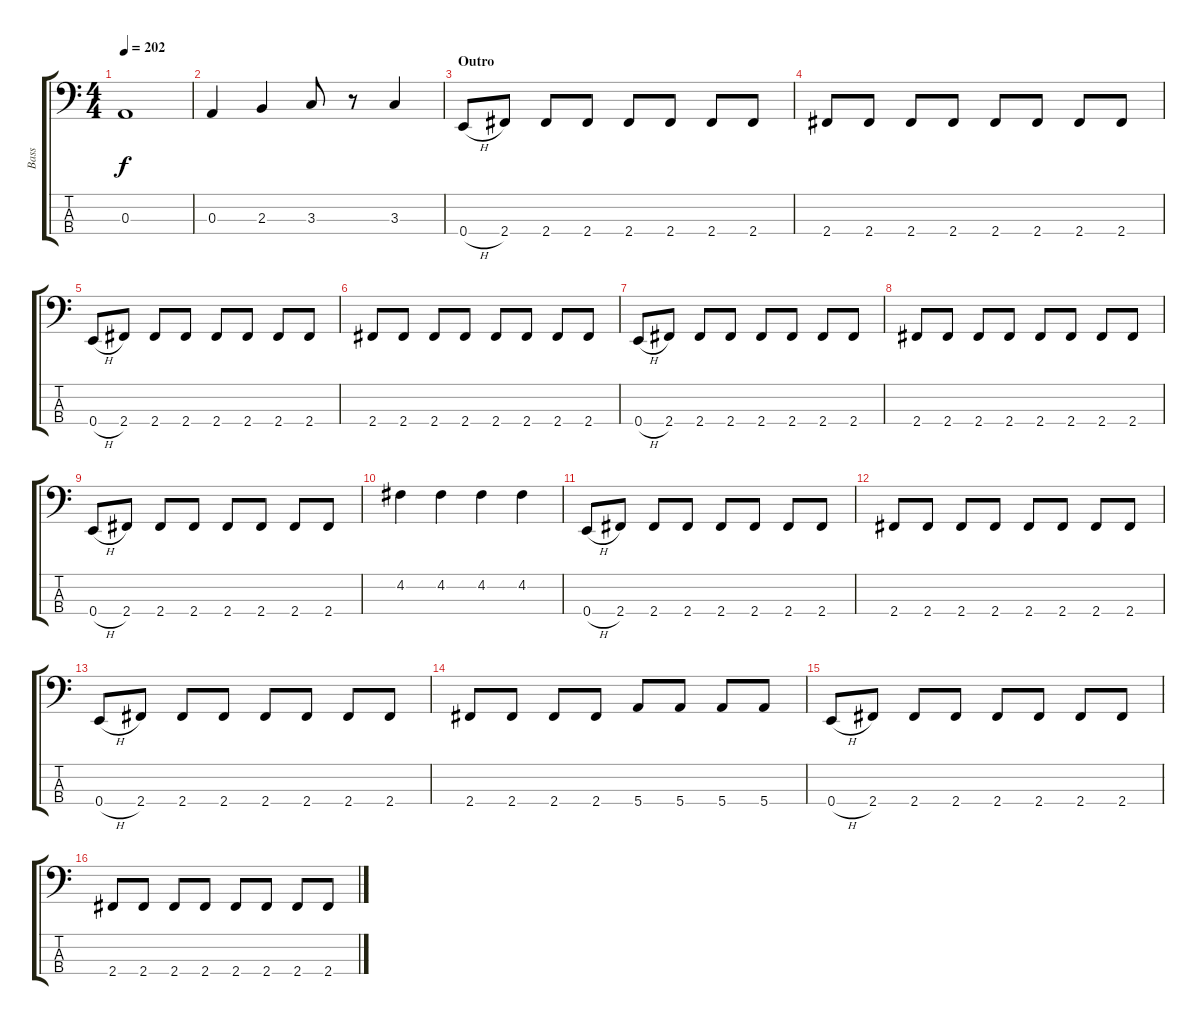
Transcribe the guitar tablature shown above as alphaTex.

\track ("Bass" "Bass") {instrument electricbassfinger}
\staff {score tabs}
\tuning (G2 D2 A1 E1) {hide}
\ts (4 4)
\tempo 202
\clef f4
\ks c
0.3{t}.1{dy f} |
0.3.4 2.3.4 3.3.8 r.8 3.3.4 |
\section ("" "Outro")
0.4{h}.8 2.4.8 2.4.8 2.4.8 2.4.8 2.4.8 2.4.8 2.4.8 |
2.4.8 2.4.8 2.4.8 2.4.8 2.4.8 2.4.8 2.4.8 2.4.8 |
0.4{h}.8 2.4.8 2.4.8 2.4.8 2.4.8 2.4.8 2.4.8 2.4.8 |
2.4.8 2.4.8 2.4.8 2.4.8 2.4.8 2.4.8 2.4.8 2.4.8 |
0.4{h}.8 2.4.8 2.4.8 2.4.8 2.4.8 2.4.8 2.4.8 2.4.8 |
2.4.8 2.4.8 2.4.8 2.4.8 2.4.8 2.4.8 2.4.8 2.4.8 |
0.4{h}.8 2.4.8 2.4.8 2.4.8 2.4.8 2.4.8 2.4.8 2.4.8 |
4.2.4 4.2.4 4.2.4 4.2.4 |
0.4{h}.8 2.4.8 2.4.8 2.4.8 2.4.8 2.4.8 2.4.8 2.4.8 |
2.4.8 2.4.8 2.4.8 2.4.8 2.4.8 2.4.8 2.4.8 2.4.8 |
0.4{h}.8 2.4.8 2.4.8 2.4.8 2.4.8 2.4.8 2.4.8 2.4.8 |
2.4.8 2.4.8 2.4.8 2.4.8 5.4.8 5.4.8 5.4.8 5.4.8 |
0.4{h}.8 2.4.8 2.4.8 2.4.8 2.4.8 2.4.8 2.4.8 2.4.8 |
2.4.8 2.4.8 2.4.8 2.4.8 2.4.8 2.4.8 2.4.8 2.4.8
